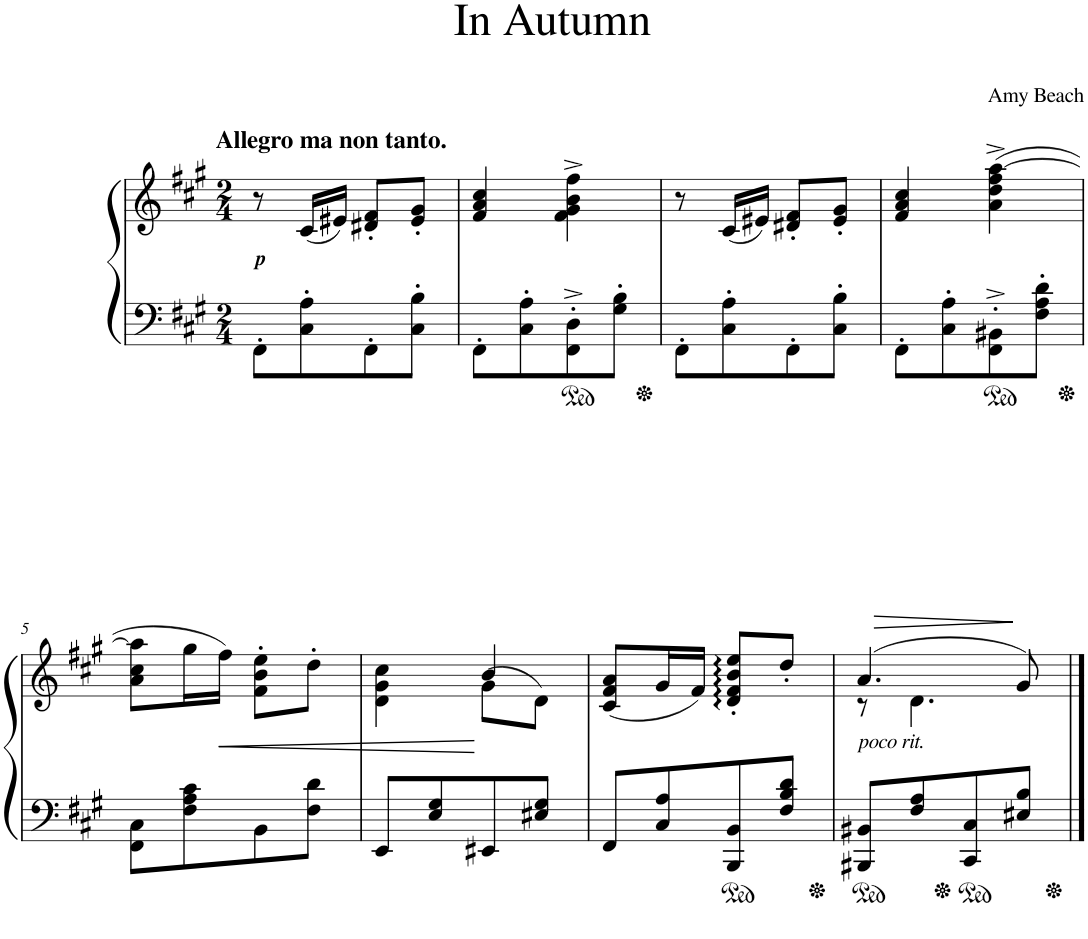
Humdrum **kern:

**kern	**kern	**dynam
*part1	*part1	*part1
*staff2	*staff1	*staff1/2
*I"Piano	*	*
*I'Pno.	*	*
*clefF4	*clefG2	*
*k[f#c#g#]	*k[f#c#g#]	*
*M2/4	*M2/4	*
=1	=1	=1
!	!LO:TX:a:B:t=Allegro ma non tanto.	!
!	!LO:TX:b:Bi:t=p	!
8FF#'\L	8r	.
8C#\' 8A\'	(16c#/LL	.
.	16e#X/JJ)	.
8FF#'\	8d#X/' 8f#/'L	.
8C#\' 8B\'J	8e#/' 8g#/'J	.
=2	=2	=2
8FF#'>\L	4f#/ 4a/ 4cc#/	.
8C#\'> 8A\'>	.	.
8FF#\'>^ 8D\'>^	4f#\^ 4g#\^ 4b\^ 4ff#\^	.
8G#\'> 8B\'>J	.	.
=3	=3	=3
8FF#'>\L	8r	.
8C#\'> 8A\'>	(16c#/LL	.
.	16e#X/JJ)	.
8FF#'>\	8d#X/' 8f#/'L	.
8C#\'> 8B\'>J	8e#/' 8g#/'J	.
=4	=4	=4
8FF#'>\L	4f#/ 4a/ 4cc#/	.
8C#\'> 8A\'>	.	.
8FF#\'>^ 8BB#X\'>^	(4a\^ 4dd\^ 4ff#\^ [4aa\^	.
8F#\'> 8A\'> 8d\'>J	.	.
!!LO:LB:g=z
=5	=5	=5
8FF#\ 8C#\L	8a\ 8cc#\ 8aa\]L	.
8F#\ 8A\ 8c#\	16gg#\L	.
!	!	!LO:HP:b
.	16ff#\JJ)	<
8BB\	8f#\' 8b\' 8ee\'L	.
8F#\ 8d\J	8dd'\J	.
=6	=6	=6
*	*^	*
8EE/L	4d\ 4g#\ 4cc#\	4ryy	.
8E/ 8G#/	.	.	.
8EE#X/	(8g#\L	4b/	[
8E#X/ 8G#/J	8d\J)	.	.
*	*v	*v	*
=7	=7	=7
8FF#/L	(8c#/ 8f#/ 8a/L	.
8C#/ 8A/	16g#/L	.
.	16f#/JJ)	.
8BBB/ 8BB/	8d/:' 8f#/:' 8b/:' 8ee/:'L	.
8F#/ 8B/ 8d/J	8dd'/J	.
=8	=8	=8
!	!LO:TX:b:i:t=poco rit.	!
!	!	!LO:HP:b
*	*^	*
8BBB#X/ 8BB#X/L	(4.a/	8r	>
8F#/ 8A/	.	4.d\	.
8CC#/ 8C#/	.	.	.
8E#X/ 8B/J	8g#/)	.	.
*	*v	*v	*
.	.	]
==	==	==
*-	*-	*-
